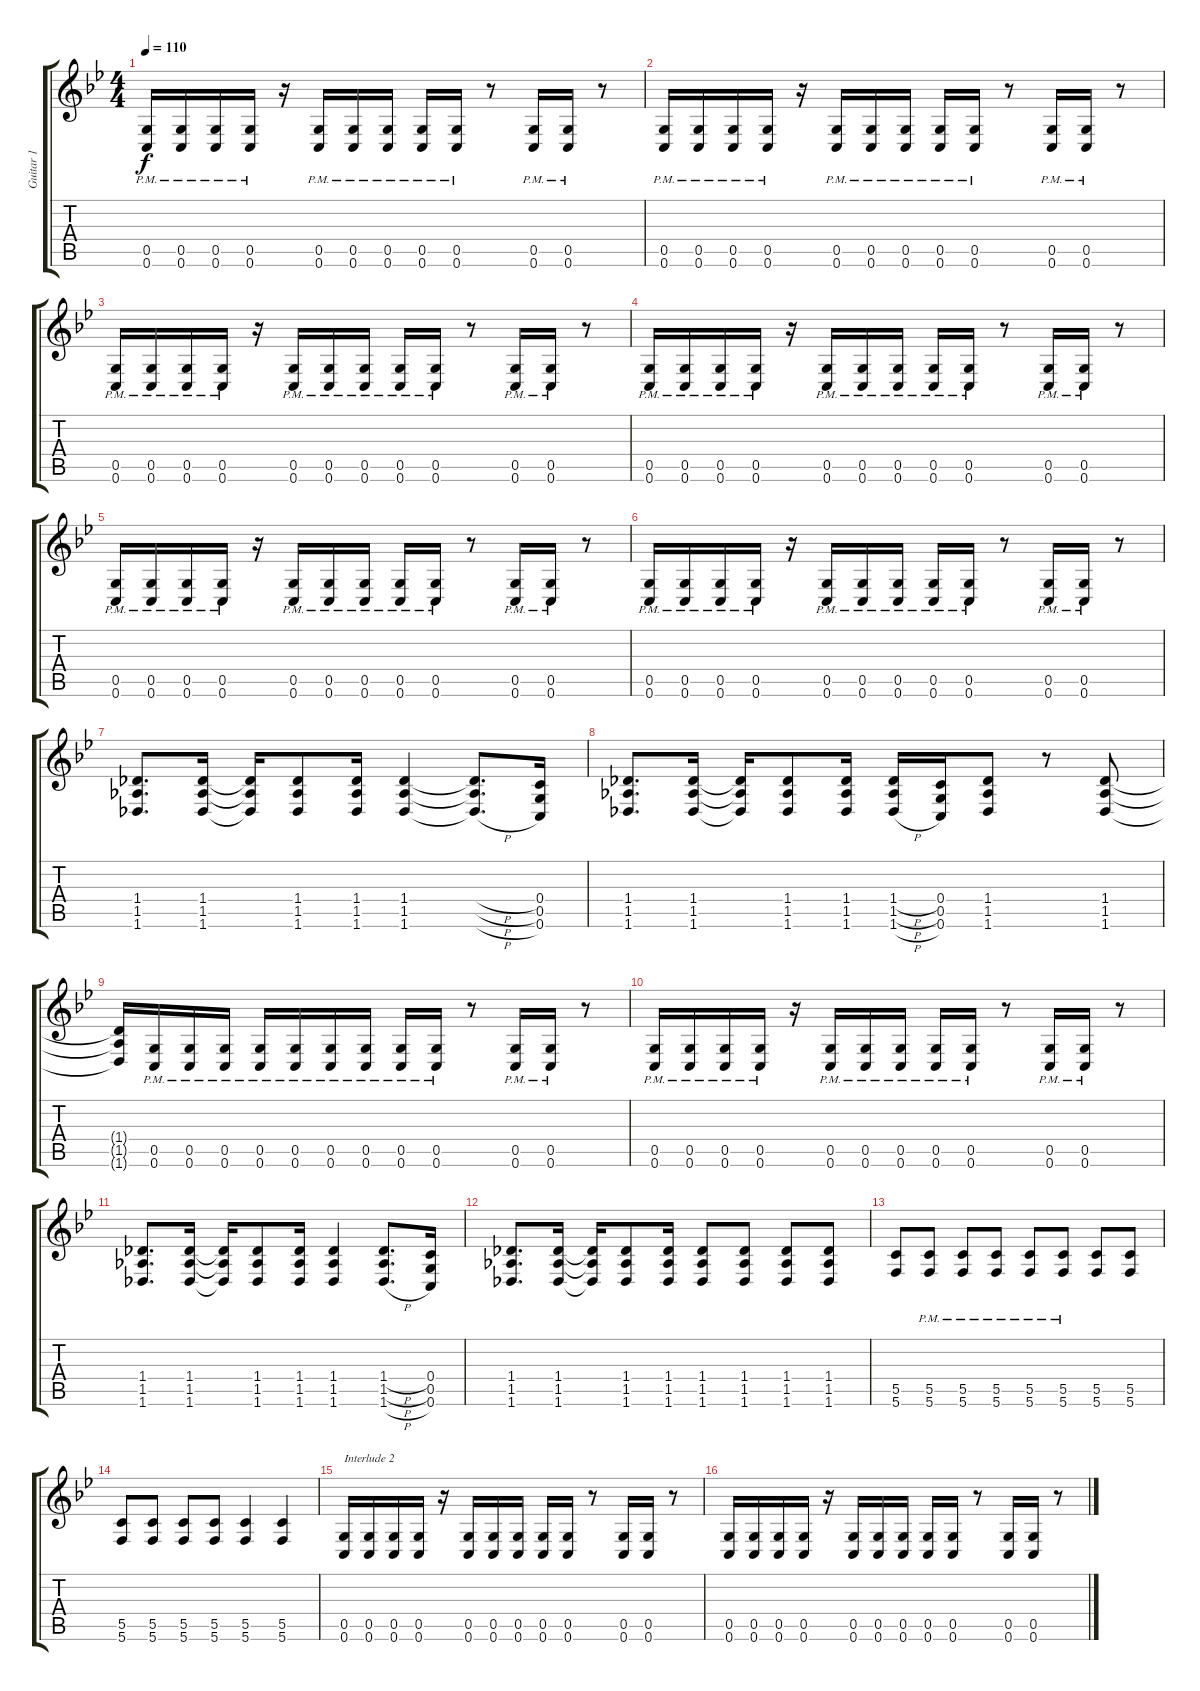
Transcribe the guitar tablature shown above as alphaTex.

\track ("Guitar 1" "Guitar 1") {instrument distortionguitar}
\staff {score tabs}
\tuning (D4 A3 F3 C3 G2 C2) {hide}
\ts (4 4)
\tempo 110
\clef g2
\ks bb
(0.5{pm} 0.6{pm}).16{dy f} (0.5{pm} 0.6{pm}).16 (0.5{pm} 0.6{pm}).16 (0.5{pm} 0.6{pm}).16 r.16 (0.5{pm} 0.6{pm}).16 (0.5{pm} 0.6{pm}).16 (0.5{pm} 0.6{pm}).16 (0.5{pm} 0.6{pm}).16 (0.5{pm} 0.6{pm}).16 r.8 (0.5{pm} 0.6{pm}).16 (0.5{pm} 0.6{pm}).16 r.8 |
(0.5{pm} 0.6{pm}).16 (0.5{pm} 0.6{pm}).16 (0.5{pm} 0.6{pm}).16 (0.5{pm} 0.6{pm}).16 r.16 (0.5{pm} 0.6{pm}).16 (0.5{pm} 0.6{pm}).16 (0.5{pm} 0.6{pm}).16 (0.5{pm} 0.6{pm}).16 (0.5{pm} 0.6{pm}).16 r.8 (0.5{pm} 0.6{pm}).16 (0.5{pm} 0.6{pm}).16 r.8 |
(0.5{pm} 0.6{pm}).16 (0.5{pm} 0.6{pm}).16 (0.5{pm} 0.6{pm}).16 (0.5{pm} 0.6{pm}).16 r.16 (0.5{pm} 0.6{pm}).16 (0.5{pm} 0.6{pm}).16 (0.5{pm} 0.6{pm}).16 (0.5{pm} 0.6{pm}).16 (0.5{pm} 0.6{pm}).16 r.8 (0.5{pm} 0.6{pm}).16 (0.5{pm} 0.6{pm}).16 r.8 |
(0.5{pm} 0.6{pm}).16 (0.5{pm} 0.6{pm}).16 (0.5{pm} 0.6{pm}).16 (0.5{pm} 0.6{pm}).16 r.16 (0.5{pm} 0.6{pm}).16 (0.5{pm} 0.6{pm}).16 (0.5{pm} 0.6{pm}).16 (0.5{pm} 0.6{pm}).16 (0.5{pm} 0.6{pm}).16 r.8 (0.5{pm} 0.6{pm}).16 (0.5{pm} 0.6{pm}).16 r.8 |
(0.5{pm} 0.6{pm}).16 (0.5{pm} 0.6{pm}).16 (0.5{pm} 0.6{pm}).16 (0.5{pm} 0.6{pm}).16 r.16 (0.5{pm} 0.6{pm}).16 (0.5{pm} 0.6{pm}).16 (0.5{pm} 0.6{pm}).16 (0.5{pm} 0.6{pm}).16 (0.5{pm} 0.6{pm}).16 r.8 (0.5{pm} 0.6{pm}).16 (0.5{pm} 0.6{pm}).16 r.8 |
(0.5{pm} 0.6{pm}).16 (0.5{pm} 0.6{pm}).16 (0.5{pm} 0.6{pm}).16 (0.5{pm} 0.6{pm}).16 r.16 (0.5{pm} 0.6{pm}).16 (0.5{pm} 0.6{pm}).16 (0.5{pm} 0.6{pm}).16 (0.5{pm} 0.6{pm}).16 (0.5{pm} 0.6{pm}).16 r.8 (0.5{pm} 0.6{pm}).16 (0.5{pm} 0.6{pm}).16 r.8 |
(1.4 1.5 1.6).8{d} (1.4 1.5 1.6).16 (1.4{t} 1.5{t} 1.6{t}).16 (1.4 1.5 1.6).8 (1.4 1.5 1.6).16 (1.4 1.5 1.6).4 (1.4{h t} 1.5{h t} 1.6{h t}).8{d} (0.4 0.5 0.6).16 |
(1.4 1.5 1.6).8{d} (1.4 1.5 1.6).16 (1.4{t} 1.5{t} 1.6{t}).16 (1.4 1.5 1.6).8 (1.4 1.5 1.6).16 (1.4{h} 1.5{h} 1.6{h}).16 (0.4 0.5 0.6).16 (1.4 1.5 1.6).8 r.8 (1.4 1.5 1.6).8 |
(1.4{t} 1.5{t} 1.6{t}).16 (0.5{pm} 0.6{pm}).16 (0.5{pm} 0.6{pm}).16 (0.5{pm} 0.6{pm}).16 (0.5{pm} 0.6{pm}).16 (0.5{pm} 0.6{pm}).16 (0.5{pm} 0.6{pm}).16 (0.5{pm} 0.6{pm}).16 (0.5{pm} 0.6{pm}).16 (0.5{pm} 0.6{pm}).16 r.8 (0.5{pm} 0.6{pm}).16 (0.5{pm} 0.6{pm}).16 r.8 |
(0.5{pm} 0.6{pm}).16 (0.5{pm} 0.6{pm}).16 (0.5{pm} 0.6{pm}).16 (0.5{pm} 0.6{pm}).16 r.16 (0.5{pm} 0.6{pm}).16 (0.5{pm} 0.6{pm}).16 (0.5{pm} 0.6{pm}).16 (0.5{pm} 0.6{pm}).16 (0.5{pm} 0.6{pm}).16 r.8 (0.5{pm} 0.6{pm}).16 (0.5{pm} 0.6{pm}).16 r.8 |
(1.4 1.5 1.6).8{d} (1.4 1.5 1.6).16 (1.4{t} 1.5{t} 1.6{t}).16 (1.4 1.5 1.6).8 (1.4 1.5 1.6).16 (1.4 1.5 1.6).4 (1.4{h} 1.5{h} 1.6{h}).8{d} (0.4 0.5 0.6).16 |
(1.4 1.5 1.6).8{d} (1.4 1.5 1.6).16 (1.4{t} 1.5{t} 1.6{t}).16 (1.4 1.5 1.6).8 (1.4 1.5 1.6).16 (1.4 1.5 1.6).8 (1.4 1.5 1.6).8 (1.4 1.5 1.6).8 (1.4 1.5 1.6).8 |
(5.5 5.6).8 (5.5{pm} 5.6{pm}).8 (5.5{pm} 5.6{pm}).8 (5.5{pm} 5.6{pm}).8 (5.5{pm} 5.6{pm}).8 (5.5{pm} 5.6{pm}).8 (5.5 5.6).8 (5.5 5.6).8 |
(5.5 5.6).8 (5.5 5.6).8 (5.5 5.6).8 (5.5 5.6).8 (5.5 5.6).4 (5.5 5.6).4 |
(0.5 0.6).16{txt "Interlude 2"} (0.5 0.6).16 (0.5 0.6).16 (0.5 0.6).16 r.16 (0.5 0.6).16 (0.5 0.6).16 (0.5 0.6).16 (0.5 0.6).16 (0.5 0.6).16 r.8 (0.5 0.6).16 (0.5 0.6).16 r.8 |
(0.5 0.6).16 (0.5 0.6).16 (0.5 0.6).16 (0.5 0.6).16 r.16 (0.5 0.6).16 (0.5 0.6).16 (0.5 0.6).16 (0.5 0.6).16 (0.5 0.6).16 r.8 (0.5 0.6).16 (0.5 0.6).16 r.8
